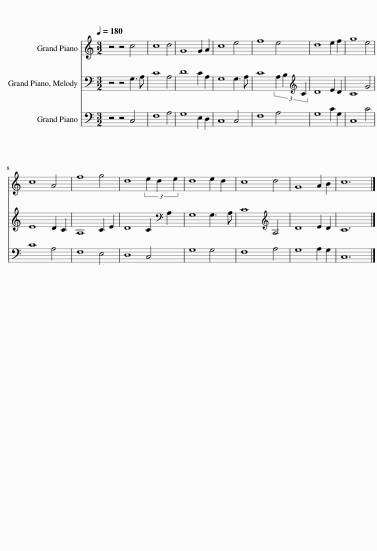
X:1
%%score 1 2 3
L:1/8
Q:1/4=180
M:3/2
I:linebreak $
K:C
V:1 treble
V:2 bass
V:3 bass
V:1
 z4 z4 c4 | c8 d4 | G8 G2 A2 | c8 e4 | f8 e4 | %5
 d8 e2 f2 | g8 e4 |$ c8 A4 | f8 g4 | d8 (3e2 d2 e2 | %10
 d8 e2 d2 | c8 d4 | G8 A2 B2 | c12 |] %14
V:2
 z4 z4 G,3 A, | C8 A,4 | D8 C2 A,2 | G,8 G,3 A, | C8 (3A,2 B,2[K:treble] C2 | %5
 D8 E2 D2 | C8 G4 |$ E8 D2 C2 | A,8 C2 E2 | D8 C2[K:bass] A,2 | %10
 G,8 G,3 A, | C8[K:treble] A,4 | D8 E2 D2 | C12 |] %14
V:3
 z4 z4 C,4 | F,8 A,4 | G,8 E,2 D,2 | C,8 C,4 | F,8 A,4 | %5
 G,8 C2 G,2 | C,8 C4 |$ C8 A,4 | F,8 E,4 | D,8 C,4 | %10
 G,8 G,4 | F,8 A,4 | G,8 A,2 G,2 | C,12 |] %14
